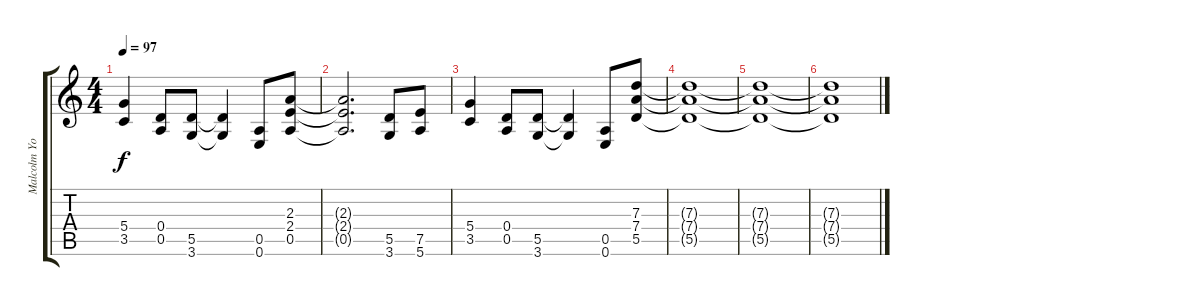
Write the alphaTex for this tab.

\track ("Malcolm Young - Rhythm Guitar" "Malcolm Yo") {instrument distortionguitar}
\staff {score tabs}
\tuning (E4 B3 G3 D3 A2 E2) {hide}
\ts (4 4)
\tempo 97
\clef g2
\ks c
(5.4 3.5).4{dy f} (0.4 0.5).8 (5.5 3.6).8 (5.5{t} 3.6{t}).4 (0.5 0.6).8 (2.3 2.4 0.5).8 |
(2.3{t} 2.4{t} 0.5{t}).2{d} (5.5 3.6).8 (7.5 5.6).8 |
(5.4 3.5).4 (0.4 0.5).8 (5.5 3.6).8 (5.5{t} 3.6{t}).4 (0.5 0.6).8 (7.3 7.4 5.5).8 |
(7.3{t} 7.4{t} 5.5{t}).1 |
(7.3{t} 7.4{t} 5.5{t}).1 |
(7.3{t} 7.4{t} 5.5{t}).1
